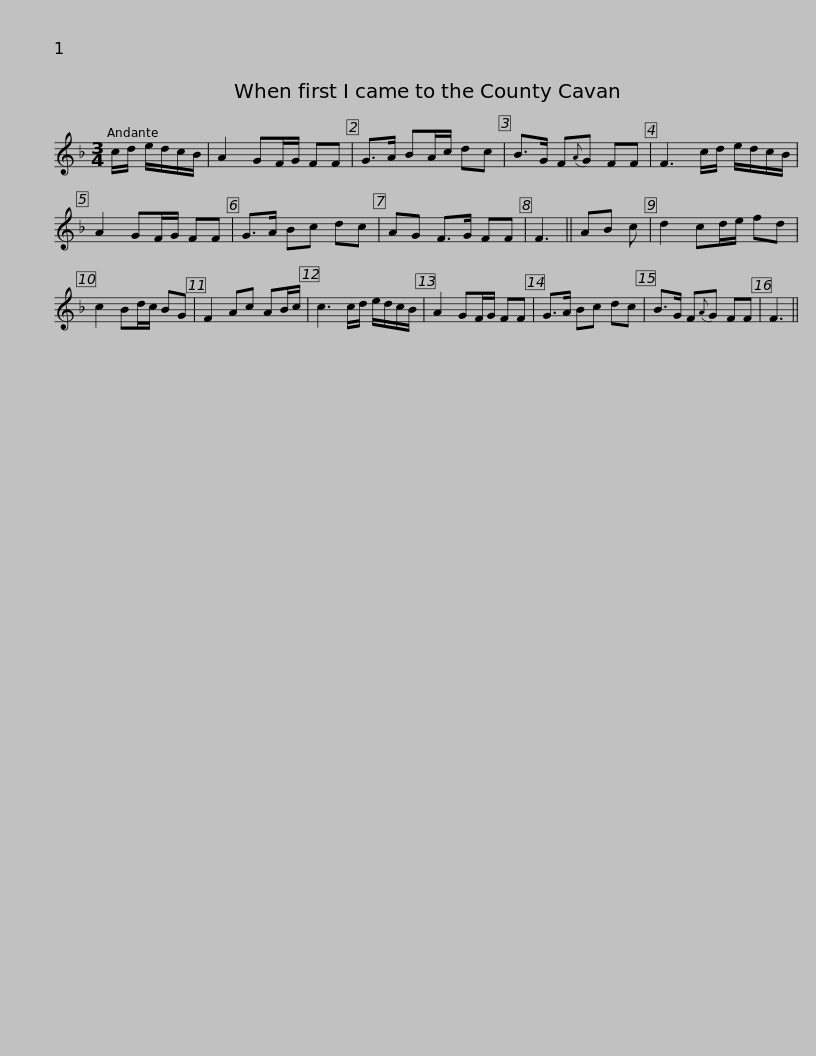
X:1
L:1/8
M:3/4
I:linebreak $
K:F
V:1 treble
V:1
 c/d/ e/d/c/B/ | A2 GF/G/ FF | G>A BA/c/ dc | B>G F{A}G FF | F3 c/d/ e/d/c/B/ | %5
 A2 GF/G/ FF | G>A Bc dc |$ AG F>G FF | F3 || AB c | %10
 d2 cd/e/ fd | c2 Bd/c/ BG | F2 Ac AB/c/ | c3 c/d/ e/d/c/B/ | A2 GF/G/ FF |$ %15
 G>A Bc dc | B>G F{A}G FF | F3 || %18
